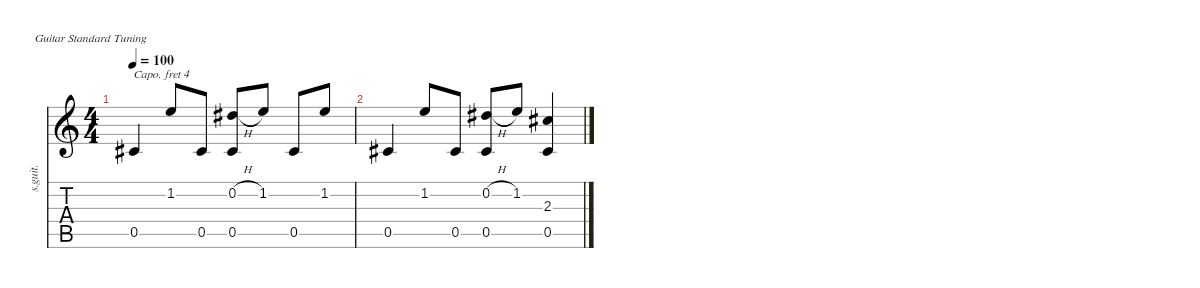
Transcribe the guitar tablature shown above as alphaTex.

\defaultSystemsLayout 4
\hideDynamics
\bracketExtendMode nobrackets
\otherSystemsTrackNameOrientation horizontal
\track ("Steel Guitar" "s.guit.") {instrument acousticguitarsteel}
\staff {score tabs}
\capo 4
\tuning (E4 B3 G3 D3 A2 E2)
\ts (4 4)
\tempo 100
\clef g2
\ks c
0.5{acc #}.4{dy mf instrument acousticguitarsteel beam Up} 1.2.8{beam Up} 0.5{acc #}.8{beam Up} (0.5{acc #} 0.2{h acc #}).8{beam Up} 1.2.8{beam Up} 0.5{acc #}.8{beam Up} 1.2.8{beam Up} |
0.5{acc #}.4{beam Up} 1.2.8{beam Up} 0.5{acc #}.8{beam Up} (0.5{acc #} 0.2{h acc #}).8{beam Up} 1.2.8{beam Up} (0.5{acc #} 2.3{acc #}).4{beam Up}
